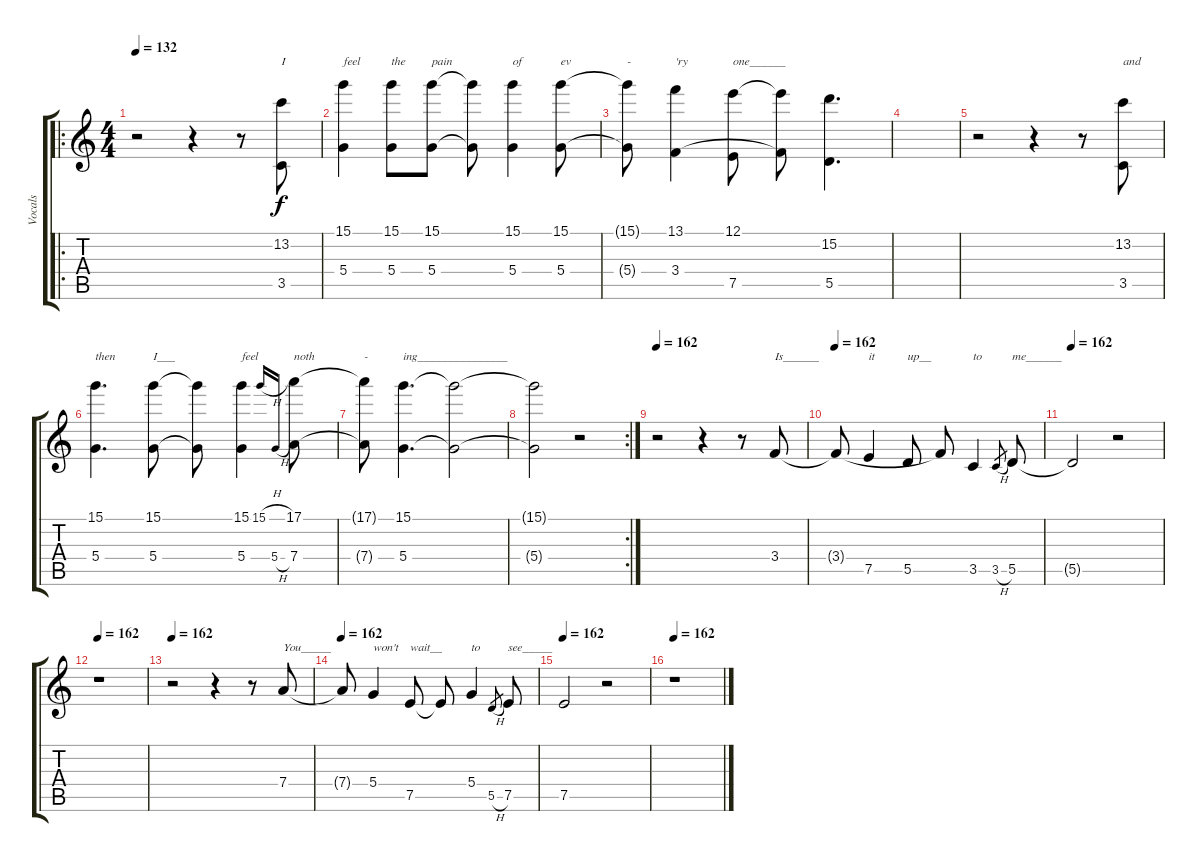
\track ("Vocals" "Vocals") {instrument guitarharmonics}
\staff {score tabs}
\tuning (E4 B3 G3 D3 A2 E2) {hide}
\ro
\ts (4 4)
\tempo 132
\clef g2
\ks c
r.2{dy f} r.4 r.8 (13.2 3.5).8{txt "I"} |
(15.1 5.4).4{txt "feel"} (15.1 5.4).8{txt "the"} (15.1 5.4).8{txt "pain"} (15.1{t} 5.4{t}).8 (15.1 5.4).4{txt "of"} (15.1 5.4).8{txt "ev"} |
(15.1{t} 5.4{t}).8{txt "-"} (13.1 3.4).4{txt "'ry"} (12.1 7.5).8{txt "one______"} (12.1{t} 3.4{t}).8 (15.2 5.5).4{d} |
|
r.2 r.4 r.8 (13.2 3.5).8{txt "and"} |
(15.1 5.4).4{d txt "then"} (15.1 5.4).8{txt "I___"} (15.1{t} 5.4{t}).8 (15.1 5.4).4{txt "feel"} 15.1{h}.16{gr onbeat} 5.4{h}.16{gr onbeat} (17.1 7.4).8{txt "noth"} |
(17.1{t} 7.4{t}).8{txt "-"} (15.1 5.4).4{d txt "ing_______________"} (15.1{t} 5.4{t}).2 |
\rc 2
(15.1{t} 5.4{t}).2 r.2 |
\tempo 162
r.2{volume 16} r.4 r.8 3.4.8{txt "Is______"} |
\tempo 162
3.4{t}.8 7.5.4{txt "it"} 5.5.8{txt "up__"} 3.4{t}.8 3.5.4{txt "to"} 3.5{h}.8{gr} 5.5.8{txt "me______"} |
\tempo 162
5.5{t}.2 r.2 |
\tempo 162
r.1 |
\tempo 162
r.2 r.4 r.8 7.4.8{txt "You_____"} |
\tempo 162
7.4{t}.8 5.4.4{txt "won't"} 7.5.8{txt "wait__"} 7.5{t}.8 5.4.4{txt "to"} 5.5{h}.8{gr} 7.5.8{txt "see_____"} |
\tempo 162
7.5.2 r.2 |
\tempo 162
r.1
